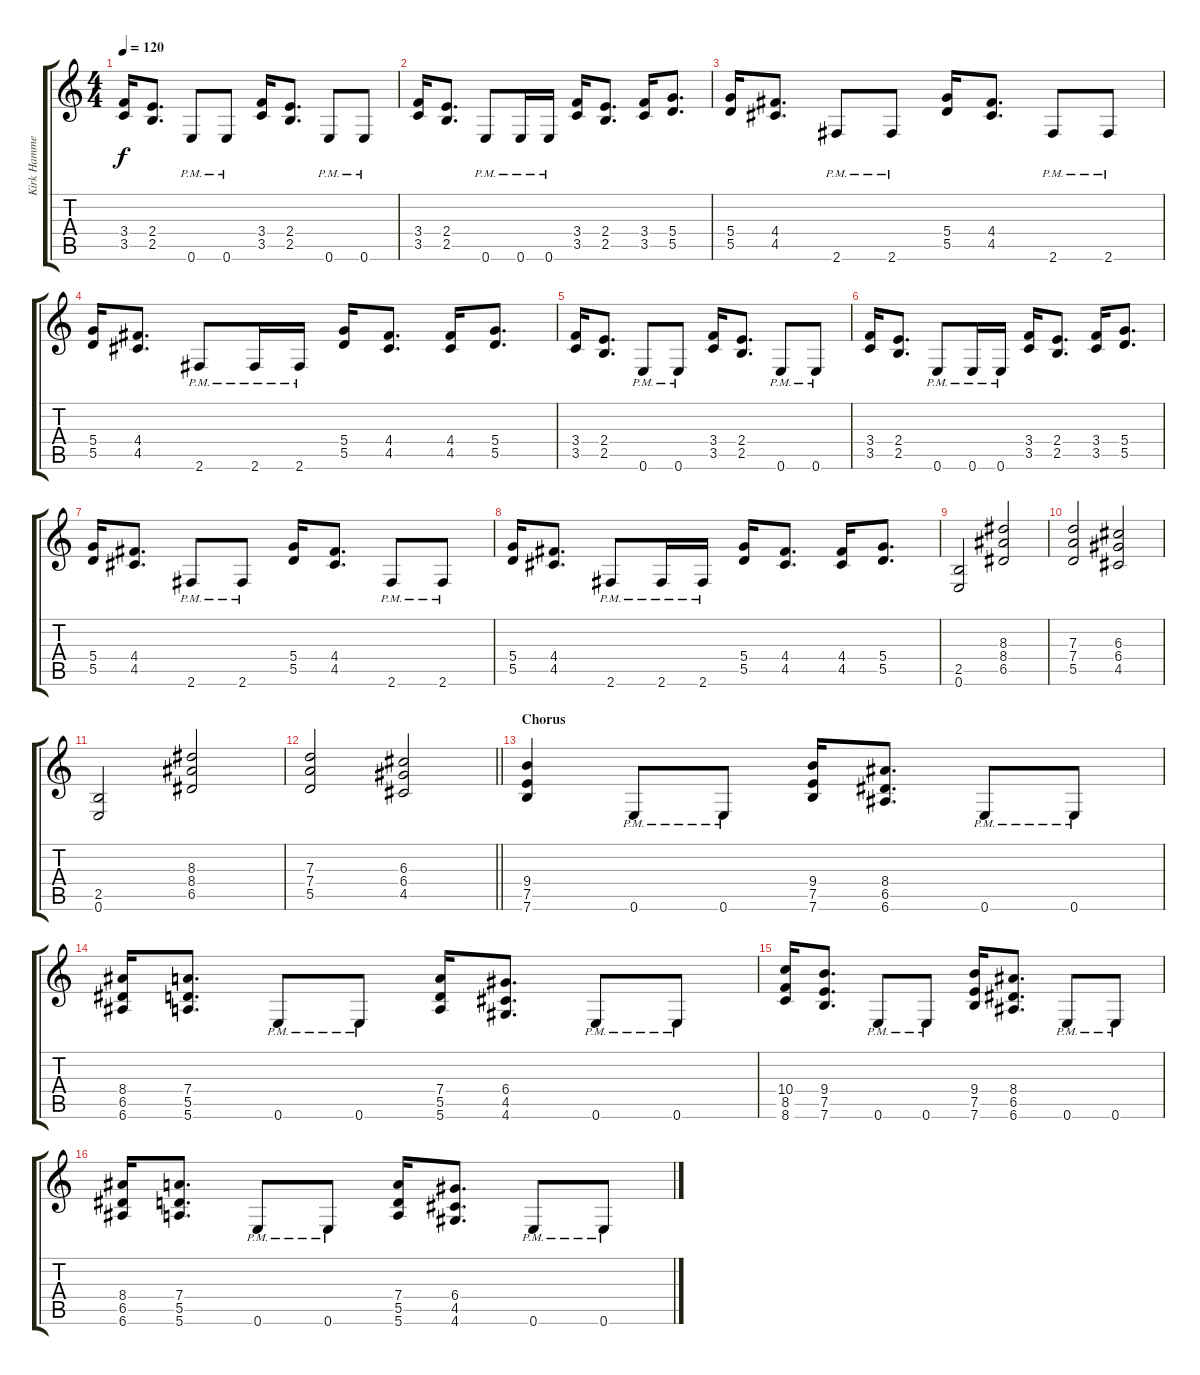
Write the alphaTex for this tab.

\track ("Kirk Hammett Lead" "Kirk Hamme") {instrument distortionguitar}
\staff {score tabs}
\tuning (E4 B3 G3 D3 A2 E2) {hide}
\ts (4 4)
\tempo 120
\clef g2
\ks c
(3.4 3.5).16{dy f} (2.4 2.5).8{d} 0.6{pm}.8 0.6{pm}.8 (3.4 3.5).16 (2.4 2.5).8{d} 0.6{pm}.8 0.6{pm}.8 |
(3.4 3.5).16 (2.4 2.5).8{d} 0.6{pm}.8 0.6{pm}.16 0.6{pm}.16 (3.4 3.5).16 (2.4 2.5).8{d} (3.4 3.5).16 (5.4 5.5).8{d} |
(5.4 5.5).16 (4.4 4.5).8{d} 2.6{pm}.8 2.6{pm}.8 (5.4 5.5).16 (4.4 4.5).8{d} 2.6{pm}.8 2.6{pm}.8 |
(5.4 5.5).16 (4.4 4.5).8{d} 2.6{pm}.8 2.6{pm}.16 2.6{pm}.16 (5.4 5.5).16 (4.4 4.5).8{d} (4.4 4.5).16 (5.4 5.5).8{d} |
(3.4 3.5).16 (2.4 2.5).8{d} 0.6{pm}.8 0.6{pm}.8 (3.4 3.5).16 (2.4 2.5).8{d} 0.6{pm}.8 0.6{pm}.8 |
(3.4 3.5).16 (2.4 2.5).8{d} 0.6{pm}.8 0.6{pm}.16 0.6{pm}.16 (3.4 3.5).16 (2.4 2.5).8{d} (3.4 3.5).16 (5.4 5.5).8{d} |
(5.4 5.5).16 (4.4 4.5).8{d} 2.6{pm}.8 2.6{pm}.8 (5.4 5.5).16 (4.4 4.5).8{d} 2.6{pm}.8 2.6{pm}.8 |
(5.4 5.5).16 (4.4 4.5).8{d} 2.6{pm}.8 2.6{pm}.16 2.6{pm}.16 (5.4 5.5).16 (4.4 4.5).8{d} (4.4 4.5).16 (5.4 5.5).8{d} |
(2.5 0.6).2 (8.3 8.4 6.5).2 |
(7.3 7.4 5.5).2 (6.3 6.4 4.5).2 |
(2.5 0.6).2 (8.3 8.4 6.5).2 |
\barLineRight lightlight
(7.3 7.4 5.5).2 (6.3 6.4 4.5).2 |
\section ("" "Chorus")
(9.4 7.5 7.6).4 0.6{pm}.8 0.6{pm}.8 (9.4 7.5 7.6).16 (8.4 6.5 6.6).8{d} 0.6{pm}.8 0.6{pm}.8 |
(8.4 6.5 6.6).16 (7.4 5.5 5.6).8{d} 0.6{pm}.8 0.6{pm}.8 (7.4 5.5 5.6).16 (6.4 4.5 4.6).8{d} 0.6{pm}.8 0.6{pm}.8 |
(10.4 8.5 8.6).16 (9.4 7.5 7.6).8{d} 0.6{pm}.8 0.6{pm}.8 (9.4 7.5 7.6).16 (8.4 6.5 6.6).8{d} 0.6{pm}.8 0.6{pm}.8 |
(8.4 6.5 6.6).16 (7.4 5.5 5.6).8{d} 0.6{pm}.8 0.6{pm}.8 (7.4 5.5 5.6).16 (6.4 4.5 4.6).8{d} 0.6{pm}.8 0.6{pm}.8
